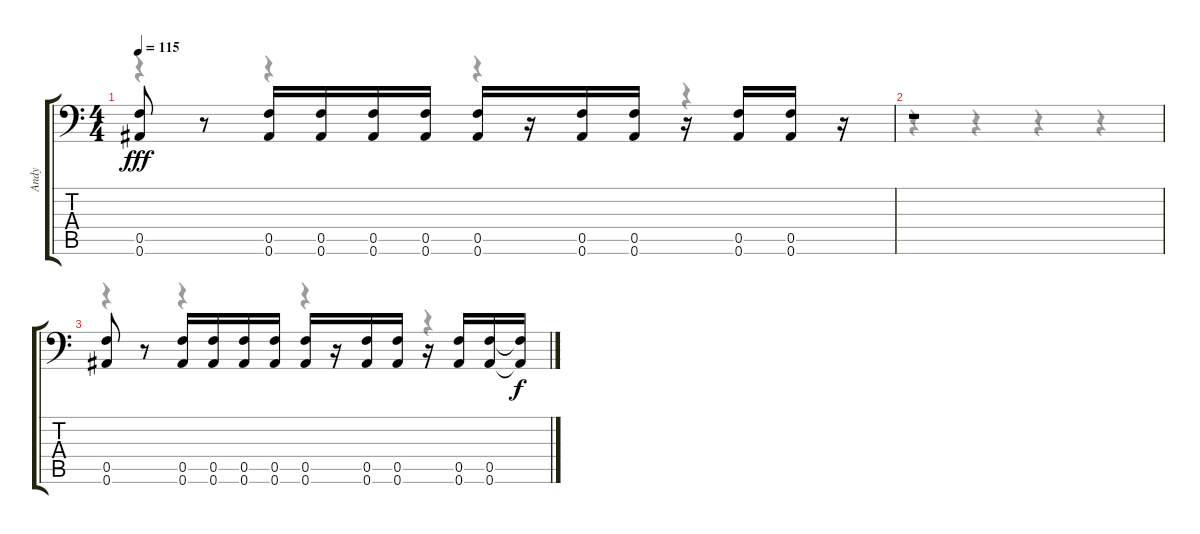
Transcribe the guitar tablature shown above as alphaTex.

\track ("Andy" "Andy") {instrument distortionguitar}
\staff {score tabs}
\tuning (C4 G3 Eb3 Bb2 F2 Bb1) {hide}
\voice
\ts (4 4)
\tempo 115
\clef f4
\ks c
(0.5 0.6).8{dy fff} r.8 (0.5 0.6).16 (0.5 0.6).16 (0.5 0.6).16 (0.5 0.6).16 (0.5 0.6).16 r.16 (0.5 0.6).16 (0.5 0.6).16 r.16 (0.5 0.6).16 (0.5 0.6).16 r.16 |
r.1 |
(0.5 0.6).8 r.8 (0.5 0.6).16 (0.5 0.6).16 (0.5 0.6).16 (0.5 0.6).16 (0.5 0.6).16 r.16 (0.5 0.6).16 (0.5 0.6).16 r.16 (0.5 0.6).16 (0.5 0.6).16 (0.5{t} 0.6{t}).16{dy f}
\voice
\clef f4
\ottava regular
\simile none
\ks c
r.4{dy f} r.4 r.4 r.4 |
r.4 r.4 r.4 r.4 |
r.4 r.4 r.4 r.4
